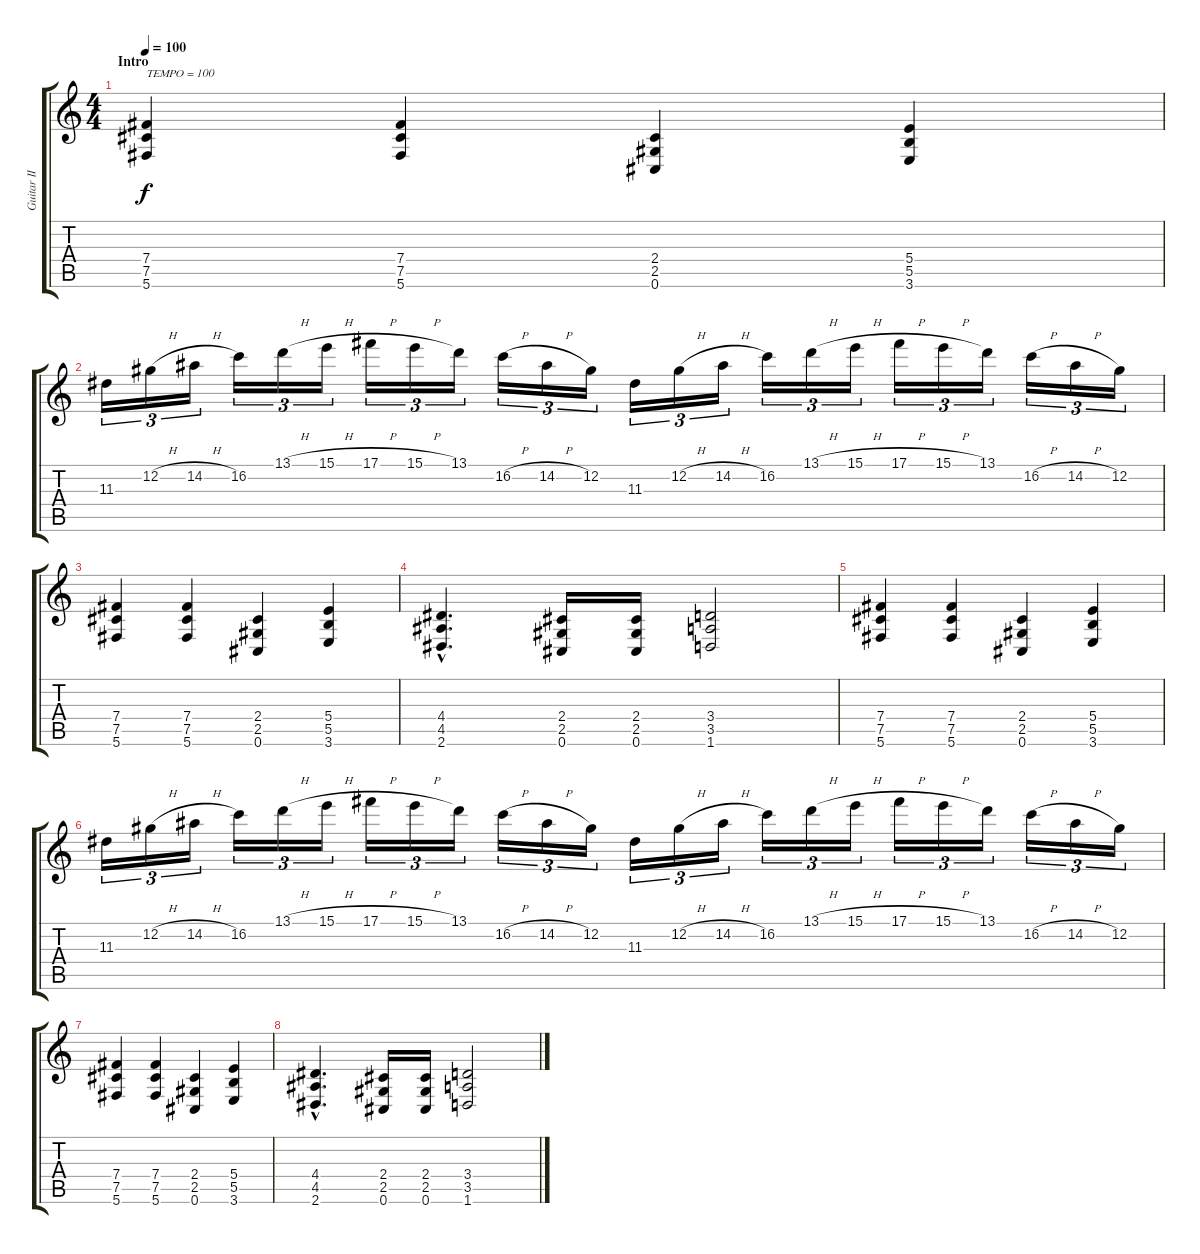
\track ("Guitar II" "Guitar II") {instrument distortionguitar}
\staff {score tabs}
\tuning (Db4 Ab3 E3 B2 Gb2 Db2) {hide}
\ts (4 4)
\section ("" "Intro")
\tempo 100
\clef g2
\ks c
(7.4 7.5 5.6).4{txt "TEMPO = 100" dy f instrument distortionguitar} (7.4 7.5 5.6).4 (2.4 2.5 0.6).4 (5.4 5.5 3.6).4 |
11.3.16{tu (3 2)} 12.2{h}.16{tu (3 2)} 14.2{h}.16{tu (3 2)} 16.2.16{tu (3 2)} 13.1{h}.16{tu (3 2)} 15.1{h}.16{tu (3 2)} 17.1{h}.16{tu (3 2)} 15.1{h}.16{tu (3 2)} 13.1.16{tu (3 2)} 16.2{h}.16{tu (3 2)} 14.2{h}.16{tu (3 2)} 12.2.16{tu (3 2)} 11.3.16{tu (3 2)} 12.2{h}.16{tu (3 2)} 14.2{h}.16{tu (3 2)} 16.2.16{tu (3 2)} 13.1{h}.16{tu (3 2)} 15.1{h}.16{tu (3 2)} 17.1{h}.16{tu (3 2)} 15.1{h}.16{tu (3 2)} 13.1.16{tu (3 2)} 16.2{h}.16{tu (3 2)} 14.2{h}.16{tu (3 2)} 12.2.16{tu (3 2)} |
(7.4 7.5 5.6).4 (7.4 7.5 5.6).4 (2.4 2.5 0.6).4 (5.4 5.5 3.6).4 |
(4.4{hac} 4.5{hac} 2.6{hac}).4{d} (2.4 2.5 0.6).16 (2.4 2.5 0.6).16 (3.4 3.5 1.6).2 |
(7.4 7.5 5.6).4 (7.4 7.5 5.6).4 (2.4 2.5 0.6).4 (5.4 5.5 3.6).4 |
11.3.16{tu (3 2)} 12.2{h}.16{tu (3 2)} 14.2{h}.16{tu (3 2)} 16.2.16{tu (3 2)} 13.1{h}.16{tu (3 2)} 15.1{h}.16{tu (3 2)} 17.1{h}.16{tu (3 2)} 15.1{h}.16{tu (3 2)} 13.1.16{tu (3 2)} 16.2{h}.16{tu (3 2)} 14.2{h}.16{tu (3 2)} 12.2.16{tu (3 2)} 11.3.16{tu (3 2)} 12.2{h}.16{tu (3 2)} 14.2{h}.16{tu (3 2)} 16.2.16{tu (3 2)} 13.1{h}.16{tu (3 2)} 15.1{h}.16{tu (3 2)} 17.1{h}.16{tu (3 2)} 15.1{h}.16{tu (3 2)} 13.1.16{tu (3 2)} 16.2{h}.16{tu (3 2)} 14.2{h}.16{tu (3 2)} 12.2.16{tu (3 2)} |
(7.4 7.5 5.6).4 (7.4 7.5 5.6).4 (2.4 2.5 0.6).4 (5.4 5.5 3.6).4 |
(4.4{hac} 4.5{hac} 2.6{hac}).4{d} (2.4 2.5 0.6).16 (2.4 2.5 0.6).16 (3.4 3.5 1.6).2
